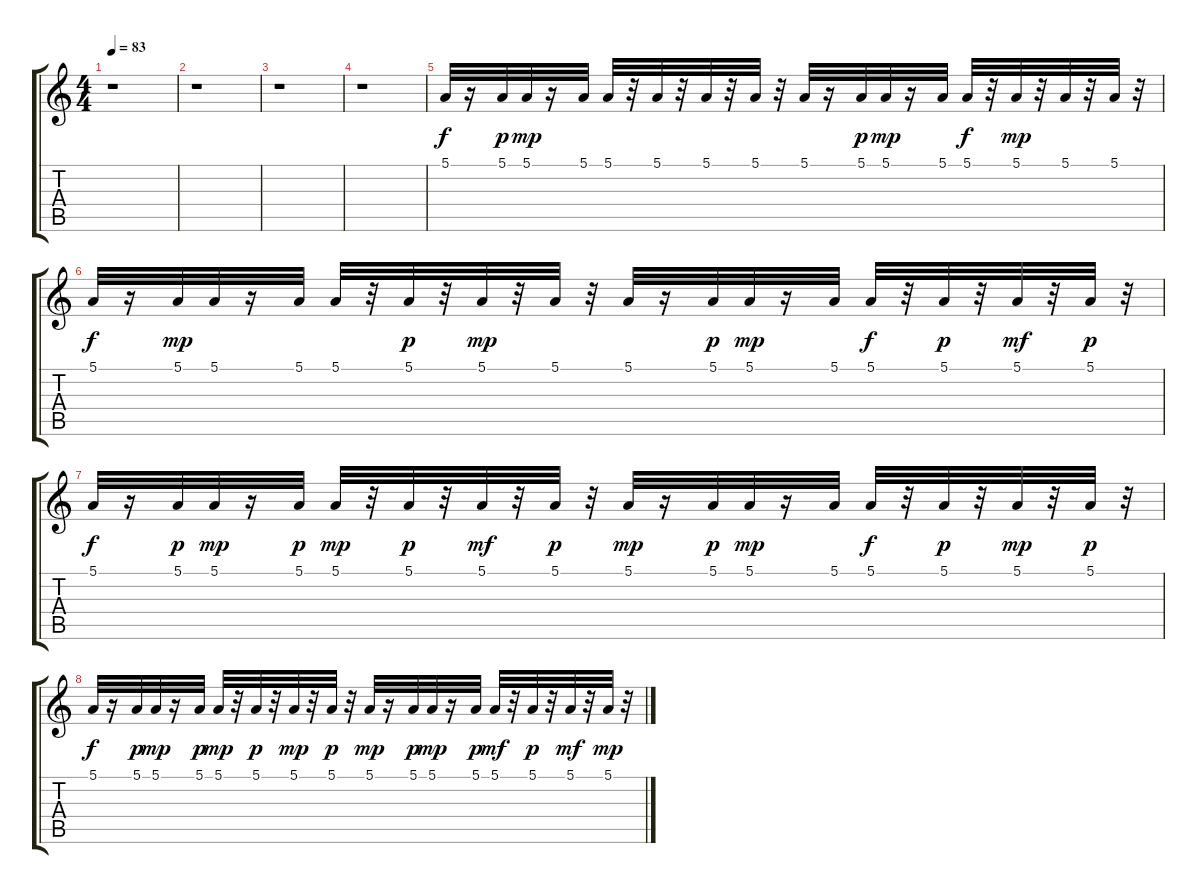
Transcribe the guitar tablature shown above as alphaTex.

\track "" {instrument acousticgrandpiano}
\staff {score tabs}
\tuning (E4 B3 G3 D3 A2 E2) {hide}
\ts (4 4)
\tempo 83
\clef g2
\ks c
r.1{dy f instrument acousticgrandpiano} |
r.1 |
r.1 |
r.1 |
5.1.32 r.16 5.1.32{dy p} 5.1.32{dy mp} r.16 5.1.32 5.1.32 r.32 5.1.32 r.32 5.1.32 r.32 5.1.32 r.32 5.1.32 r.16 5.1.32{dy p} 5.1.32{dy mp} r.16 5.1.32 5.1.32{dy f} r.32 5.1.32{dy mp} r.32 5.1.32 r.32 5.1.32 r.32 |
5.1.32{dy f} r.16 5.1.32{dy mp} 5.1.32 r.16 5.1.32 5.1.32 r.32 5.1.32{dy p} r.32 5.1.32{dy mp} r.32 5.1.32 r.32 5.1.32 r.16 5.1.32{dy p} 5.1.32{dy mp} r.16 5.1.32 5.1.32{dy f} r.32 5.1.32{dy p} r.32 5.1.32{dy mf} r.32 5.1.32{dy p} r.32 |
5.1.32{dy f} r.16 5.1.32{dy p} 5.1.32{dy mp} r.16 5.1.32{dy p} 5.1.32{dy mp} r.32 5.1.32{dy p} r.32 5.1.32{dy mf} r.32 5.1.32{dy p} r.32 5.1.32{dy mp} r.16 5.1.32{dy p} 5.1.32{dy mp} r.16 5.1.32 5.1.32{dy f} r.32 5.1.32{dy p} r.32 5.1.32{dy mp} r.32 5.1.32{dy p} r.32 |
5.1.32{dy f} r.16 5.1.32{dy p} 5.1.32{dy mp} r.16 5.1.32{dy p} 5.1.32{dy mp} r.32 5.1.32{dy p} r.32 5.1.32{dy mp} r.32 5.1.32{dy p} r.32 5.1.32{dy mp} r.16 5.1.32{dy p} 5.1.32{dy mp} r.16 5.1.32{dy p} 5.1.32{dy mf} r.32 5.1.32{dy p} r.32 5.1.32{dy mf} r.32 5.1.32{dy mp} r.32
